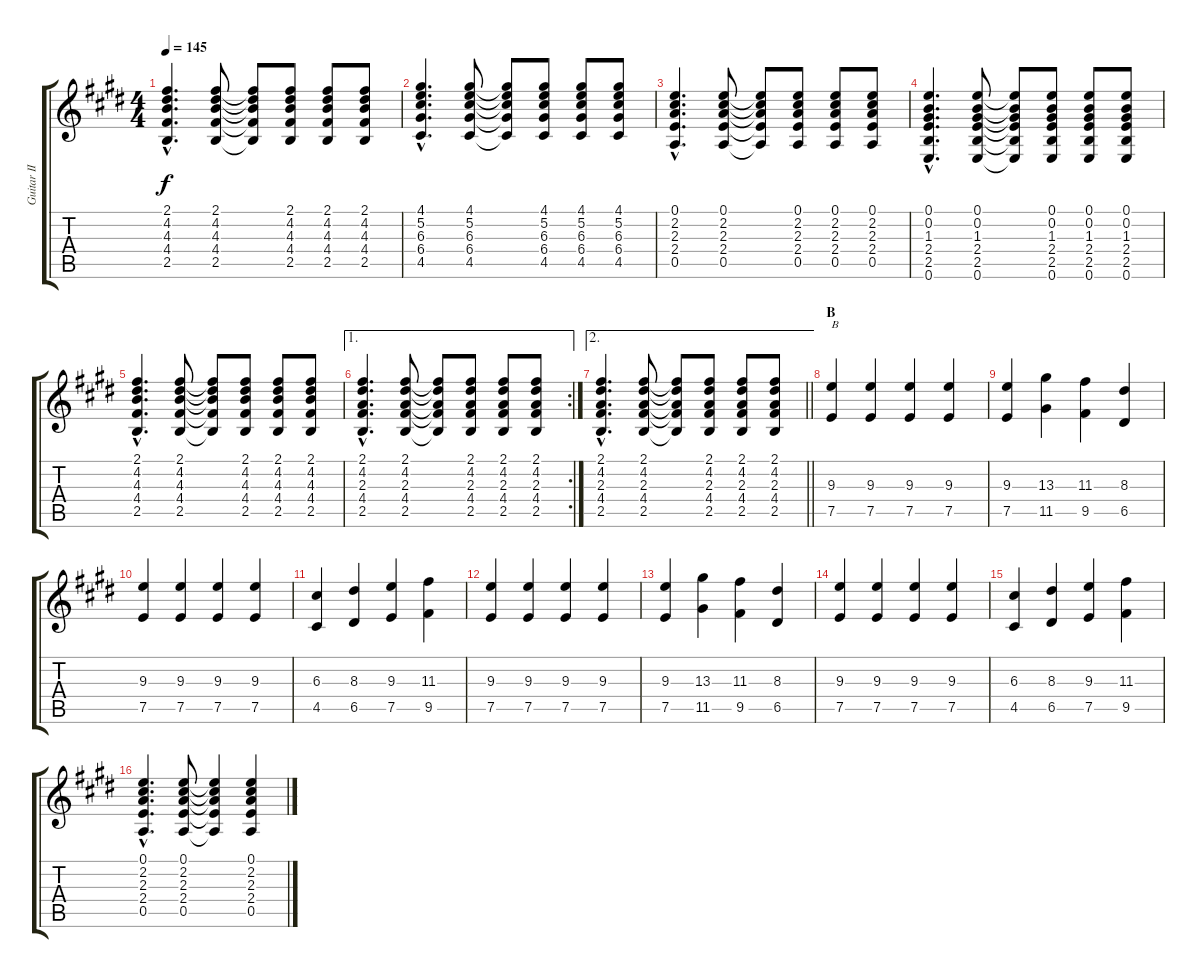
\track ("Guitar II" "Guitar II") {instrument distortionguitar}
\staff {score tabs}
\tuning (E4 B3 G3 D3 A2 E2) {hide}
\ts (4 4)
\tempo 145
\clef g2
\ks e
(2.1{hac} 4.2{hac} 4.3{hac} 4.4{hac} 2.5{hac}).4{d dy f} (2.1 4.2 4.3 4.4 2.5).8 (2.1{t} 4.2{t} 4.3{t} 4.4{t} 2.5{t}).8 (2.1 4.2 4.3 4.4 2.5).8 (2.1 4.2 4.3 4.4 2.5).8 (2.1 4.2 4.3 4.4 2.5).8 |
(4.1{hac} 5.2{hac} 6.3{hac} 6.4{hac} 4.5{hac}).4{d} (4.1 5.2 6.3 6.4 4.5).8 (4.1{t} 5.2{t} 6.3{t} 6.4{t} 4.5{t}).8 (4.1 5.2 6.3 6.4 4.5).8 (4.1 5.2 6.3 6.4 4.5).8 (4.1 5.2 6.3 6.4 4.5).8 |
(0.1{hac} 2.2{hac} 2.3{hac} 2.4{hac} 0.5{hac}).4{d} (0.1 2.2 2.3 2.4 0.5).8 (0.1{t} 2.2{t} 2.3{t} 2.4{t} 0.5{t}).8 (0.1 2.2 2.3 2.4 0.5).8 (0.1 2.2 2.3 2.4 0.5).8 (0.1 2.2 2.3 2.4 0.5).8 |
(0.1{hac} 0.2{hac} 1.3{hac} 2.4{hac} 2.5{hac} 0.6{hac}).4{d} (0.1 0.2 1.3 2.4 2.5 0.6).8 (0.1{t} 0.2{t} 1.3{t} 2.4{t} 2.5{t} 0.6{t}).8 (0.1 0.2 1.3 2.4 2.5 0.6).8 (0.1 0.2 1.3 2.4 2.5 0.6).8 (0.1 0.2 1.3 2.4 2.5 0.6).8 |
(2.1{hac} 4.2{hac} 4.3{hac} 4.4{hac} 2.5{hac}).4{d} (2.1 4.2 4.3 4.4 2.5).8 (2.1{t} 4.2{t} 4.3{t} 4.4{t} 2.5{t}).8 (2.1 4.2 4.3 4.4 2.5).8 (2.1 4.2 4.3 4.4 2.5).8 (2.1 4.2 4.3 4.4 2.5).8 |
\ae 1
\rc 2
(2.1{hac} 4.2{hac} 2.3{hac} 4.4{hac} 2.5{hac}).4{d} (2.1 4.2 2.3 4.4 2.5).8 (2.1{t} 4.2{t} 2.3{t} 4.4{t} 2.5{t}).8 (2.1 4.2 2.3 4.4 2.5).8 (2.1 4.2 2.3 4.4 2.5).8 (2.1 4.2 2.3 4.4 2.5).8 |
\ae 2
\barLineRight lightlight
(2.1{hac} 4.2{hac} 2.3{hac} 4.4{hac} 2.5{hac}).4{d} (2.1 4.2 2.3 4.4 2.5).8 (2.1{t} 4.2{t} 2.3{t} 4.4{t} 2.5{t}).8 (2.1 4.2 2.3 4.4 2.5).8 (2.1 4.2 2.3 4.4 2.5).8 (2.1 4.2 2.3 4.4 2.5).8 |
\section ("" "B")
(9.3 7.5).4{txt "B"} (9.3 7.5).4 (9.3 7.5).4 (9.3 7.5).4 |
(9.3 7.5).4 (13.3 11.5).4 (11.3 9.5).4 (8.3 6.5).4 |
(9.3 7.5).4 (9.3 7.5).4 (9.3 7.5).4 (9.3 7.5).4 |
(6.3 4.5).4 (8.3 6.5).4 (9.3 7.5).4 (11.3 9.5).4 |
(9.3 7.5).4 (9.3 7.5).4 (9.3 7.5).4 (9.3 7.5).4 |
(9.3 7.5).4 (13.3 11.5).4 (11.3 9.5).4 (8.3 6.5).4 |
(9.3 7.5).4 (9.3 7.5).4 (9.3 7.5).4 (9.3 7.5).4 |
(6.3 4.5).4 (8.3 6.5).4 (9.3 7.5).4 (11.3 9.5).4 |
(0.1{hac} 2.2{hac} 2.3{hac} 2.4{hac} 0.5{hac}).4{d} (0.1 2.2 2.3 2.4 0.5).8 (0.1{t} 2.2{t} 2.3{t} 2.4{t} 0.5{t}).4 (0.1 2.2 2.3 2.4 0.5).4
